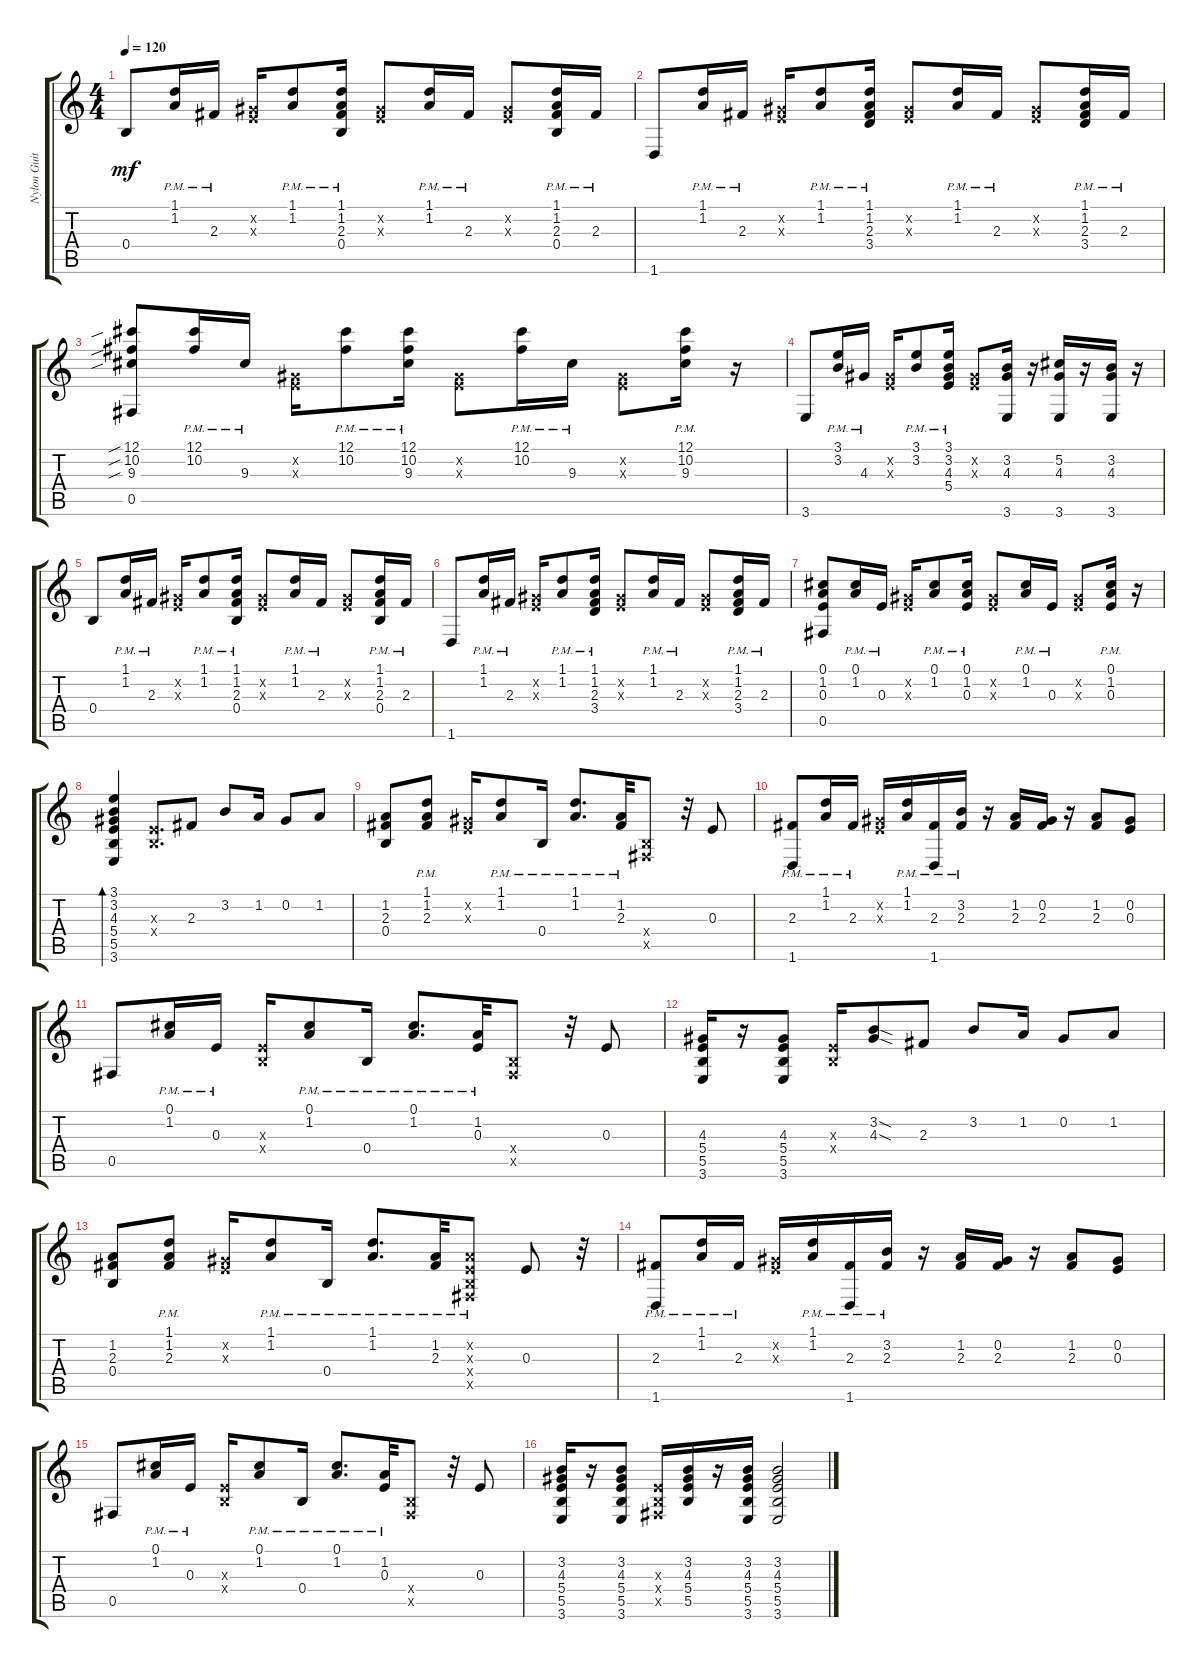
\track ("Nylon Guitar" "Nylon Guit") {instrument acousticguitarnylon}
\staff {score tabs}
\tuning (Db4 Ab3 E3 B2 Gb2 Db2) {hide}
\ts (4 4)
\tempo 120
\clef g2
\ks c
0.4.8{dy mf instrument acousticguitarnylon} (1.1{pm} 1.2{pm}).16 2.3{pm}.16 (0.2{x} 0.3{x}).16 (1.1{pm} 1.2{pm}).8 (1.1{pm} 1.2{pm} 2.3{pm} 0.4{pm}).16 (0.2{x} 0.3{x}).8 (1.1{pm} 1.2{pm}).16 2.3{pm}.16 (0.2{x} 0.3{x}).8 (1.1{pm} 1.2{pm} 2.3{pm} 0.4{pm}).16 2.3{pm}.16 |
1.6.8 (1.1{pm} 1.2{pm}).16 2.3{pm}.16 (0.2{x} 0.3{x}).16 (1.1{pm} 1.2{pm}).8 (1.1{pm} 1.2{pm} 2.3{pm} 3.4{pm}).16 (0.2{x} 0.3{x}).8 (1.1{pm} 1.2{pm}).16 2.3{pm}.16 (0.2{x} 0.3{x}).8 (1.1{pm} 1.2{pm} 2.3{pm} 3.4{pm}).16 2.3{pm}.16 |
(12.1{sib} 10.2{sib} 9.3{sib} 0.5).8 (12.1{pm} 10.2{pm}).16 9.3{pm}.16 (0.2{x} 0.3{x}).16 (12.1{pm} 10.2{pm}).8 (12.1{pm} 10.2{pm} 9.3{pm}).16 (0.2{x} 0.3{x}).8 (12.1{pm} 10.2{pm}).16 9.3{pm}.16 (0.2{x} 0.3{x}).8 (12.1{pm} 10.2{pm} 9.3{pm}).16 r.16 |
3.6.8 (3.1{pm} 3.2{pm}).16 4.3{pm}.16 (0.2{x} 0.3{x}).16 (3.1{pm} 3.2{pm}).8 (3.1{pm} 3.2{pm} 4.3{pm} 5.4{pm}).16 (0.2{x} 0.3{x}).8 (3.2 4.3 3.6).16 r.16 (5.2 4.3 3.6).16 r.16 (3.2 4.3 3.6).16 r.16 |
0.4.8 (1.1{pm} 1.2{pm}).16 2.3{pm}.16 (0.2{x} 0.3{x}).16 (1.1{pm} 1.2{pm}).8 (1.1{pm} 1.2{pm} 2.3{pm} 0.4{pm}).16 (0.2{x} 0.3{x}).8 (1.1{pm} 1.2{pm}).16 2.3{pm}.16 (0.2{x} 0.3{x}).8 (1.1{pm} 1.2{pm} 2.3{pm} 0.4{pm}).16 2.3{pm}.16 |
1.6.8 (1.1{pm} 1.2{pm}).16 2.3{pm}.16 (0.2{x} 0.3{x}).16 (1.1{pm} 1.2{pm}).8 (1.1{pm} 1.2{pm} 2.3{pm} 3.4{pm}).16 (0.2{x} 0.3{x}).8 (1.1{pm} 1.2{pm}).16 2.3{pm}.16 (0.2{x} 0.3{x}).8 (1.1{pm} 1.2{pm} 2.3{pm} 3.4{pm}).16 2.3{pm}.16 |
(0.1 1.2 0.3 0.5).8 (0.1{pm} 1.2{pm}).16 0.3{pm}.16 (0.2{x} 0.3{x}).16 (0.1{pm} 1.2{pm}).8 (0.1{pm} 1.2{pm} 0.3{pm}).16 (0.2{x} 0.3{x}).8 (0.1{pm} 1.2{pm}).16 0.3{pm}.16 (0.2{x} 0.3{x}).8 (0.1{pm} 1.2{pm} 0.3{pm}).16 r.16 |
(3.1 3.2 4.3 5.4 5.5 3.6).4{bd 60} (0.3{x} 0.4{x}).8{d} 2.3.8 3.2.8 1.2.16 0.2.8 1.2.8 |
(1.2 2.3 0.4).8 (1.1{pm} 1.2{pm} 2.3{pm}).8 (0.2{x} 0.3{x}).16 (1.1{pm} 1.2{pm}).8 0.4{pm}.16 (1.1{pm} 1.2{pm}).8{d} (1.2{pm} 2.3{pm}).32 (0.4{x} 0.5{x}).8 r.32 0.3.8 |
(2.3{pm} 1.6{pm}).8 (1.1{pm} 1.2{pm}).16 2.3{pm}.16 (0.2{x} 0.3{x}).16 (1.1{pm} 1.2{pm}).16 (2.3 1.6{pm}).16 (3.2{pm} 2.3).16 r.16 (1.2 2.3).16 (0.2 2.3).16 r.16 (1.2 2.3).8 (0.2 0.3).8 |
0.5.8 (0.1{pm} 1.2).16 0.3{pm}.16 (0.3{x} 0.4{x}).16 (0.1{pm} 1.2{pm}).8 0.4{pm}.16 (0.1{pm} 1.2{pm}).8{d} (1.2{pm} 0.3{pm}).32 (0.4{x} 0.5{x}).8 r.32 0.3.8 |
(4.3 5.4 5.5 3.6).16 r.16 (4.3 5.4 5.5 3.6).8 (0.3{x} 0.4{x}).16 (3.2{sod} 4.3{sod}).8 2.3.8 3.2.8 1.2.16 0.2.8 1.2.8 |
(1.2 2.3 0.4).8 (1.1{pm} 1.2{pm} 2.3{pm}).8 (0.2{x} 0.3{x}).16 (1.1{pm} 1.2{pm}).8 0.4{pm}.16 (1.1{pm} 1.2{pm}).8{d} (1.2{pm} 2.3{pm}).32 (1.2{pm x} 0.3{x} 0.4{x} 0.5{x}).8 0.3.8 r.32 |
(2.3{pm} 1.6{pm}).8 (1.1{pm} 1.2{pm}).16 2.3{pm}.16 (0.2{x} 0.3{x}).16 (1.1{pm} 1.2{pm}).16 (2.3 1.6{pm}).16 (3.2{pm} 2.3).16 r.16 (1.2 2.3).16 (0.2 2.3).16 r.16 (1.2 2.3).8 (0.2 0.3).8 |
0.5.8 (0.1{pm} 1.2).16 0.3{pm}.16 (0.3{x} 0.4{x}).16 (0.1{pm} 1.2{pm}).8 0.4{pm}.16 (0.1{pm} 1.2{pm}).8{d} (1.2{pm} 0.3{pm}).32 (0.4{x} 0.5{x}).8 r.32 0.3.8 |
(3.2 4.3 5.4 5.5 3.6).16 r.16 (3.2 4.3 5.4 5.5 3.6).8 (0.3{x} 0.4{x} 0.5{x}).16 (3.2 4.3 5.4 5.5).16 r.16 (3.2 4.3 5.4 5.5 3.6).16 (3.2 4.3 5.4 5.5 3.6).2
